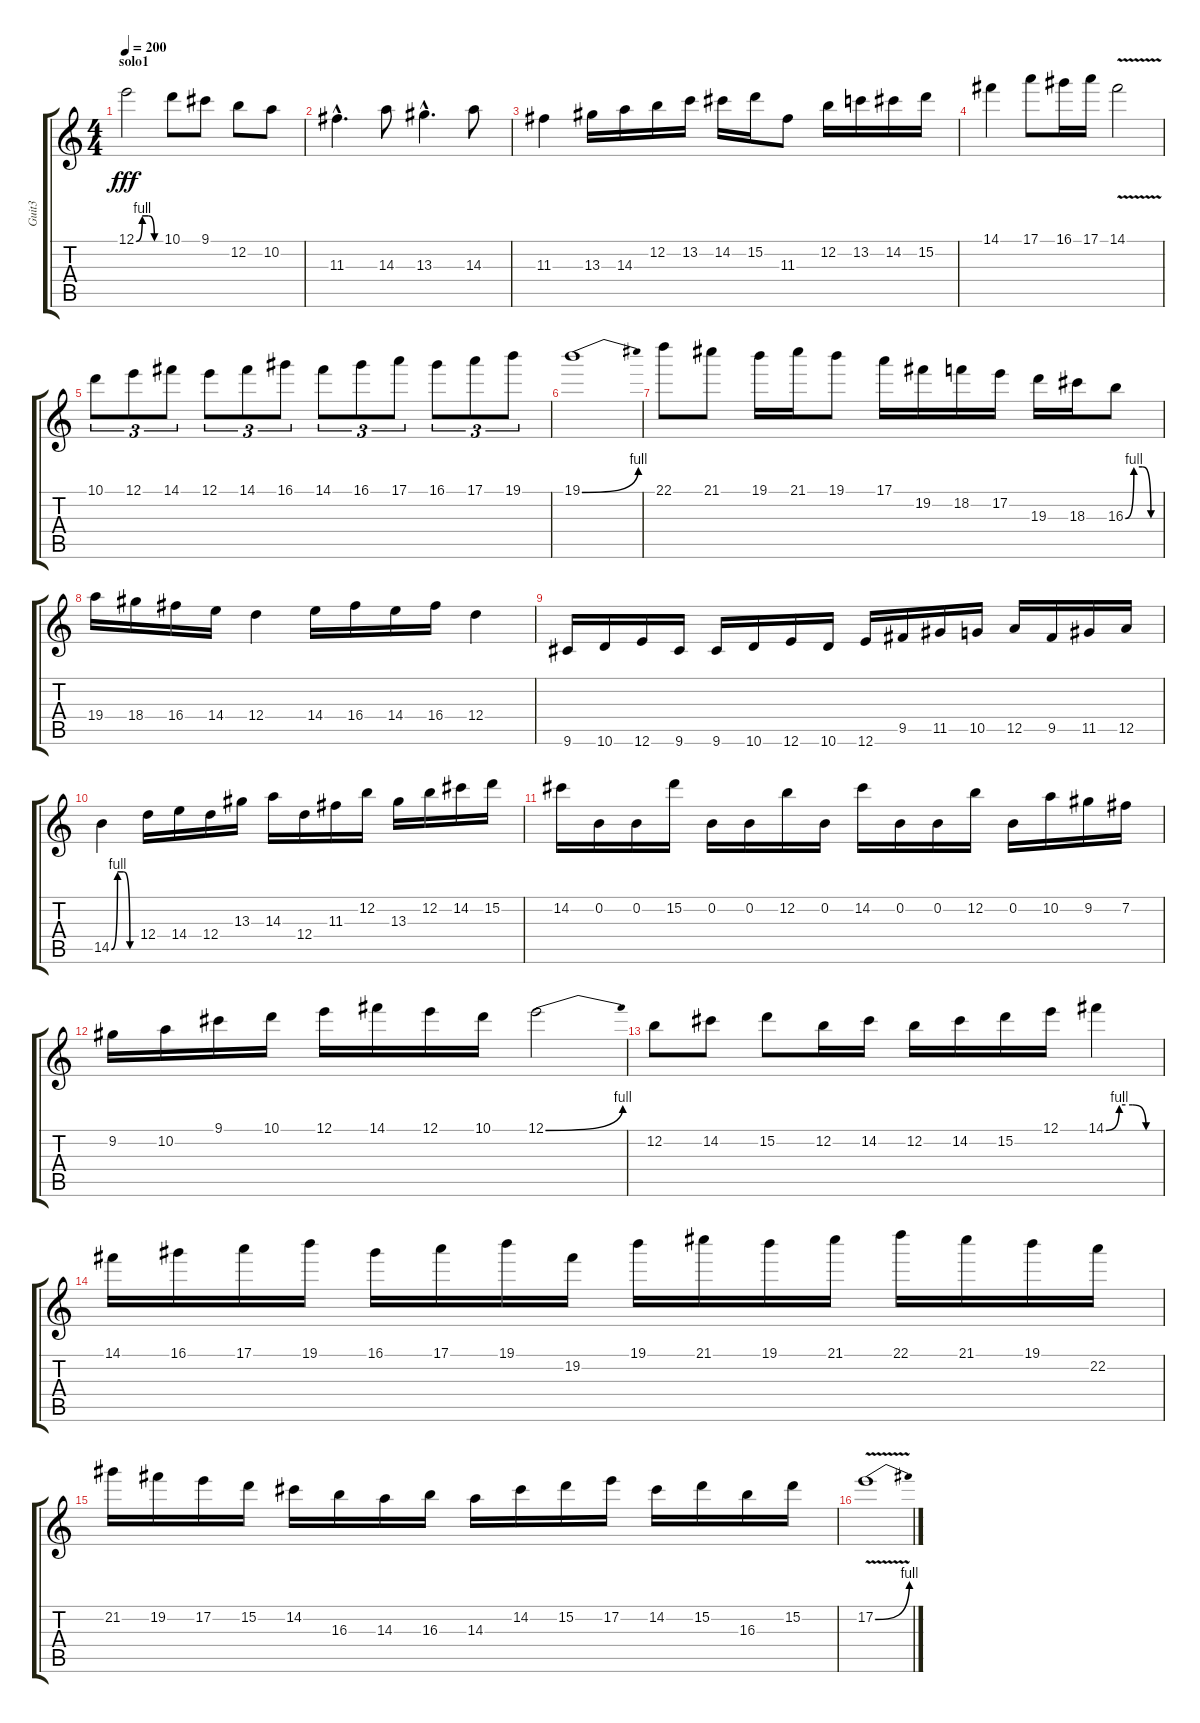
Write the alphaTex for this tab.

\track ("Guit3" "Guit3") {instrument overdrivenguitar}
\staff {score tabs}
\tuning (E4 B3 G3 D3 A2 E2) {hide}
\ts (4 4)
\section ("" "solo1")
\tempo 200
\clef g2
\ks c
12.1{be (custom 0 0 15 4 30 4 45 0 60 0)}.2{dy fff volume 13 instrument overdrivenguitar} 10.1.8 9.1.8 12.2.8 10.2.8 |
11.3{hac}.4{d} 14.3.8 13.3{hac}.4{d} 14.3.8 |
11.3.4 13.3.16 14.3.16 12.2.16 13.2.16 14.2.16 15.2.16 11.3.8 12.2.16 13.2.16 14.2.16 15.2.16 |
14.1.4 17.1.8 16.1.16 17.1.16 14.1{v}.2 |
10.1.8{tu (3 2)} 12.1.8{tu (3 2)} 14.1.8{tu (3 2)} 12.1.8{tu (3 2)} 14.1.8{tu (3 2)} 16.1.8{tu (3 2)} 14.1.8{tu (3 2)} 16.1.8{tu (3 2)} 17.1.8{tu (3 2)} 16.1.8{tu (3 2)} 17.1.8{tu (3 2)} 19.1.8{tu (3 2)} |
19.1{be (bend 0 0 60 4)}.1 |
22.1.8 21.1.8 19.1.16 21.1.16 19.1.8 17.1.16 19.2.16 18.2.16 17.2.16 19.3.16 18.3.16 16.3{be (custom 0 0 15 4 30 4 45 0 60 0)}.8 |
19.4.16 18.4.16 16.4.16 14.4.16 12.4.4 14.4.16 16.4.16 14.4.16 16.4.16 12.4.4 |
9.6.16 10.6.16 12.6.16 9.6.16 9.6.16 10.6.16 12.6.16 10.6.16 12.6.16 9.5.16 11.5.16 10.5.16 12.5.16 9.5.16 11.5.16 12.5.16 |
14.5{be (custom 0 0 15 4 30 4 45 0 60 0)}.4 12.4.16 14.4.16 12.4.16 13.3.16 14.3.16 12.4.16 11.3.16 12.2.16 13.3.16 12.2.16 14.2.16 15.2.16 |
14.2.16 0.2.16 0.2.16 15.2.16 0.2.16 0.2.16 12.2.16 0.2.16 14.2.16 0.2.16 0.2.16 12.2.16 0.2.16 10.2.16 9.2.16 7.2.16 |
9.2.16 10.2.16 9.1.16 10.1.16 12.1.16 14.1.16 12.1.16 10.1.16 12.1{be (bend 0 0 60 4)}.2 |
12.2.8 14.2.8 15.2.8 12.2.16 14.2.16 12.2.16 14.2.16 15.2.16 12.1.16 14.1{be (custom 0 0 15 4 30 4 45 0 60 0)}.4 |
14.1.16 16.1.16 17.1.16 19.1.16 16.1.16 17.1.16 19.1.16 19.2.16 19.1.16 21.1.16 19.1.16 21.1.16 22.1.16 21.1.16 19.1.16 22.2.16 |
21.2.16 19.2.16 17.2.16 15.2.16 14.2.16 16.3.16 14.3.16 16.3.16 14.3.16 14.2.16 15.2.16 17.2.16 14.2.16 15.2.16 16.3.16 15.2.16 |
17.2{be (bend 0 0 60 4) v}.1
